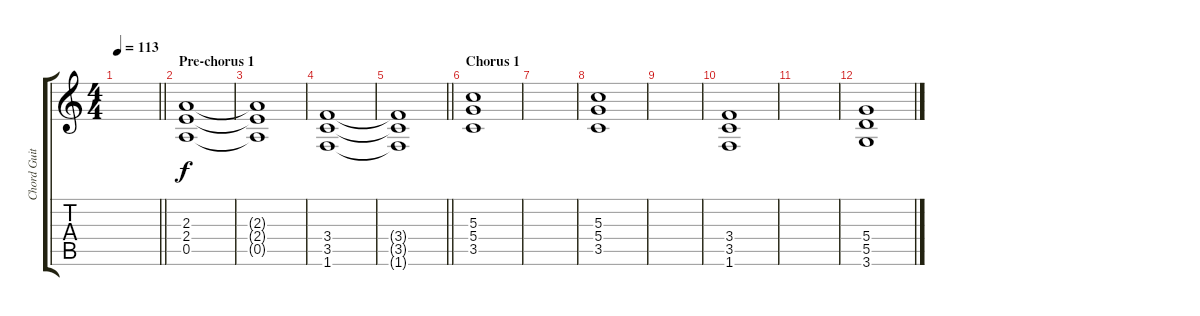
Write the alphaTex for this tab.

\track ("Chord Guitar" "Chord Guit") {instrument overdrivenguitar}
\staff {score tabs}
\tuning (E4 B3 G3 D3 A2 E2) {hide}
\ts (4 4)
\tempo 113
\clef g2
\barLineRight lightlight
\ks c
|
\section ("" "Pre-chorus 1")
(2.3 2.4 0.5).1 |
(2.3{t} 2.4{t} 0.5{t}).1 |
(3.4 3.5 1.6).1 |
\barLineRight lightlight
(3.4{t} 3.5{t} 1.6{t}).1 |
\section ("" "Chorus 1")
(5.3 5.4 3.5).1 |
|
(5.3 5.4 3.5).1 |
|
(3.4 3.5 1.6).1 |
|
(5.4 5.5 3.6).1
